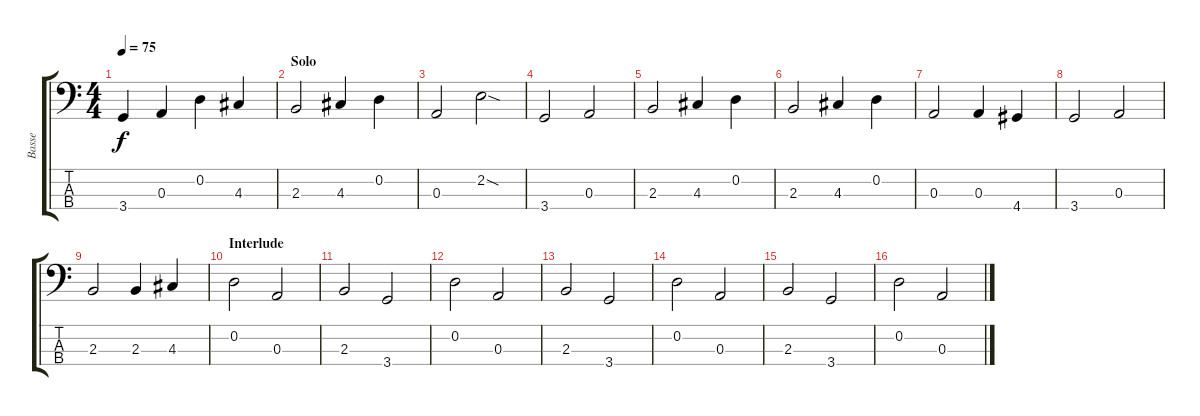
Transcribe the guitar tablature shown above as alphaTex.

\track ("Basse" "Basse") {instrument fretlessbass}
\staff {score tabs}
\tuning (G2 D2 A1 E1) {hide}
\ts (4 4)
\tempo 75
\clef f4
\ks c
3.4.4{dy f} 0.3.4 0.2.4 4.3.4 |
\section ("" "Solo")
2.3.2 4.3.4 0.2.4 |
0.3.2 2.2{sod}.2 |
3.4.2 0.3.2 |
2.3.2 4.3.4 0.2.4 |
2.3.2 4.3.4 0.2.4 |
0.3.2 0.3.4 4.4.4 |
3.4.2 0.3.2 |
2.3.2 2.3.4 4.3.4 |
\section ("" "Interlude")
0.2.2 0.3.2 |
2.3.2 3.4.2 |
0.2.2 0.3.2 |
2.3.2 3.4.2 |
0.2.2 0.3.2 |
2.3.2 3.4.2 |
0.2.2 0.3.2
